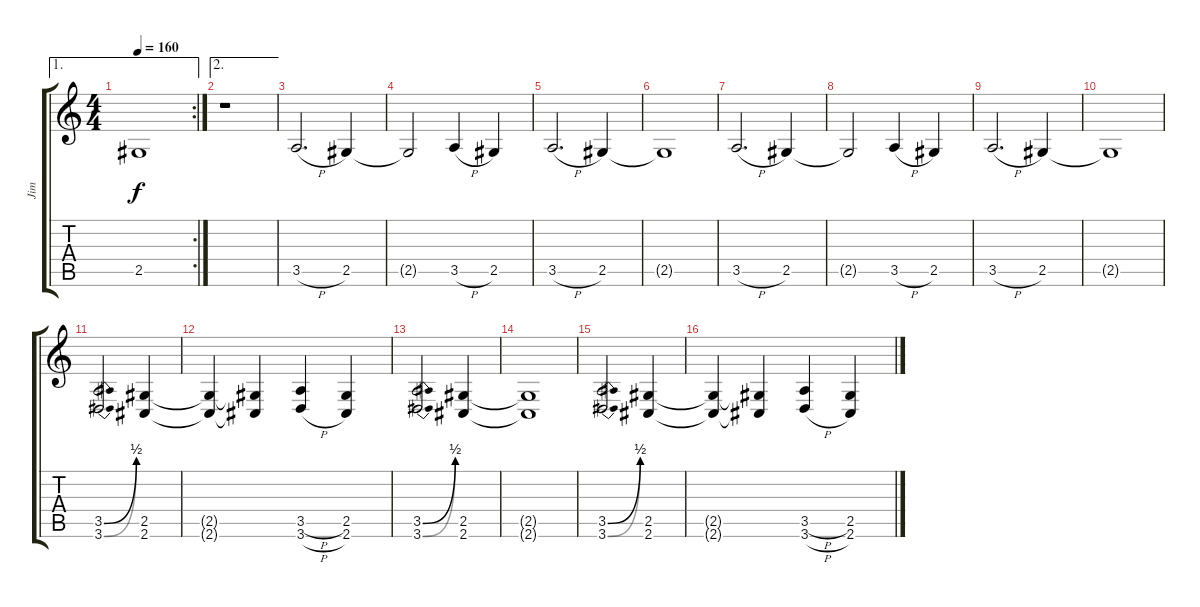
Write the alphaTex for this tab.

\track ("Jim" "Jim") {instrument overdrivenguitar}
\staff {score tabs}
\tuning (Db4 Ab3 E3 B2 Gb2 B1) {hide}
\ae 1
\rc 2
\ts (4 4)
\tempo 160
\clef g2
\ks c
2.5{t}.1{dy f} |
\ae 2
r.1 |
3.5{h}.2{d} 2.5.4 |
2.5{t}.2 3.5{h}.4 2.5.4 |
3.5{h}.2{d} 2.5.4 |
2.5{t}.1 |
3.5{h}.2{d} 2.5.4 |
2.5{t}.2 3.5{h}.4 2.5.4 |
3.5{h}.2{d} 2.5.4 |
2.5{t}.1 |
(3.5{be (bend 0 0 60 2)} 3.6{be (bend 0 0 60 2)}).2{d} (2.5 2.6).4 |
(2.5{t} 2.6{t}).4 (2.5{t} 2.6{t}).4 (3.5{h} 3.6{h}).4 (2.5 2.6).4 |
(3.5{be (bend 0 0 60 2)} 3.6{be (bend 0 0 60 2)}).2{d} (2.5 2.6).4 |
(2.5{t} 2.6{t}).1 |
(3.5{be (bend 0 0 60 2)} 3.6{be (bend 0 0 60 2)}).2{d} (2.5 2.6).4 |
(2.5{t} 2.6{t}).4 (2.5{t} 2.6{t}).4 (3.5{h} 3.6{h}).4 (2.5 2.6).4
